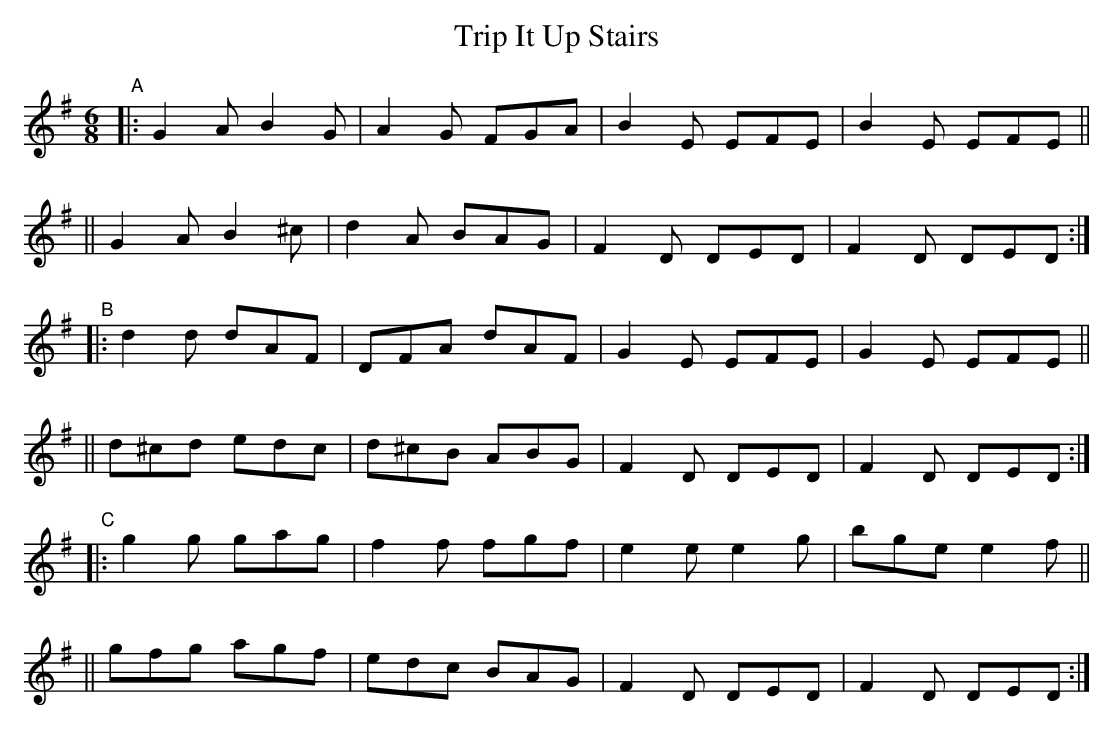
X:1
T: Trip It Up Stairs
M: 6/8
L: 1/8
K: G
"^A"\
|: G2A  B2G  | A2G  FGA | B2E EFE | B2E EFE ||
|| G2A  B2^c | d2A  BAG | F2D DED | F2D DED :|
"^B"\
|: d2d  dAF  | DFA  dAF | G2E EFE | G2E EFE ||
|| d^cd edc  | d^cB ABG | F2D DED | F2D DED :|
"^C"\
|: g2g  gag  | f2f  fgf | e2e e2g | bge e2f ||
|| gfg  agf  | edc  BAG | F2D DED | F2D DED :|
